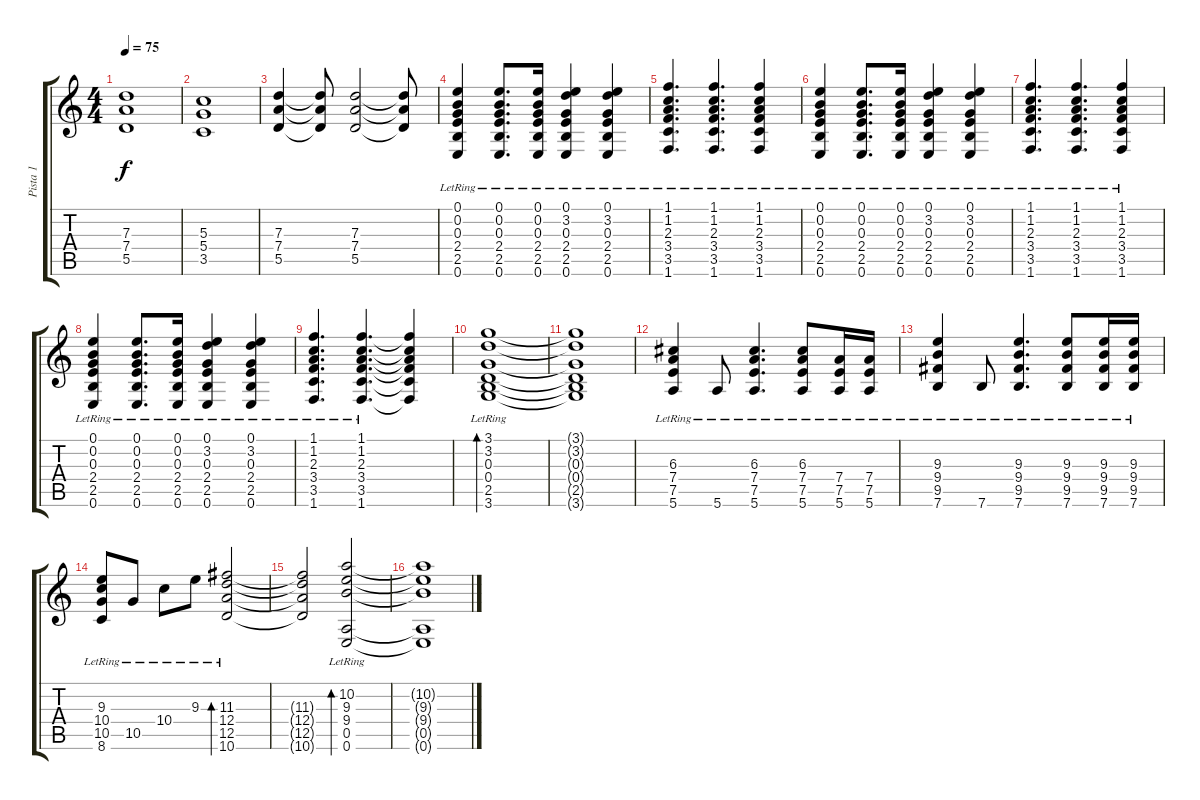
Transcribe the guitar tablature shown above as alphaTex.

\track ("Pista 1" "Pista 1") {instrument acousticguitarsteel}
\staff {score tabs}
\tuning (E4 B3 G3 D3 A2 E2) {hide}
\ts (4 4)
\tempo 75
\clef g2
\ks c
(7.3 7.4 5.5).1{dy f} |
(5.3 5.4 3.5).1 |
(7.3 7.4 5.5).4 (7.3{t} 7.4{t} 5.5{t}).8 (7.3 7.4 5.5).2 (7.3{t} 7.4{t} 5.5{t}).8 |
(0.1{lr} 0.2{lr} 0.3{lr} 2.4{lr} 2.5{lr} 0.6{lr}).4{instrument acousticguitarsteel} (0.1{lr} 0.2{lr} 0.3{lr} 2.4{lr} 2.5{lr} 0.6{lr}).8{d} (0.1{lr} 0.2{lr} 0.3{lr} 2.4{lr} 2.5{lr} 0.6{lr}).16 (0.1{lr} 3.2{lr} 0.3{lr} 2.4{lr} 2.5{lr} 0.6{lr}).4 (0.1{lr} 3.2{lr} 0.3{lr} 2.4{lr} 2.5{lr} 0.6{lr}).4 |
(1.1{lr} 1.2{lr} 2.3{lr} 3.4{lr} 3.5{lr} 1.6{lr}).4{d} (1.1{lr} 1.2{lr} 2.3{lr} 3.4{lr} 3.5{lr} 1.6{lr}).4{d} (1.1{lr} 1.2{lr} 2.3{lr} 3.4{lr} 3.5{lr} 1.6{lr}).4 |
(0.1{lr} 0.2{lr} 0.3{lr} 2.4{lr} 2.5{lr} 0.6{lr}).4 (0.1{lr} 0.2{lr} 0.3{lr} 2.4{lr} 2.5{lr} 0.6{lr}).8{d} (0.1{lr} 0.2{lr} 0.3{lr} 2.4{lr} 2.5{lr} 0.6{lr}).16 (0.1{lr} 3.2{lr} 0.3{lr} 2.4{lr} 2.5{lr} 0.6{lr}).4 (0.1{lr} 3.2{lr} 0.3{lr} 2.4{lr} 2.5{lr} 0.6{lr}).4 |
(1.1{lr} 1.2{lr} 2.3{lr} 3.4{lr} 3.5{lr} 1.6{lr}).4{d} (1.1{lr} 1.2{lr} 2.3{lr} 3.4{lr} 3.5{lr} 1.6{lr}).4{d} (1.1{lr} 1.2{lr} 2.3{lr} 3.4{lr} 3.5{lr} 1.6{lr}).4 |
(0.1{lr} 0.2{lr} 0.3{lr} 2.4{lr} 2.5{lr} 0.6{lr}).4 (0.1{lr} 0.2{lr} 0.3{lr} 2.4{lr} 2.5{lr} 0.6{lr}).8{d} (0.1{lr} 0.2{lr} 0.3{lr} 2.4{lr} 2.5{lr} 0.6{lr}).16 (0.1{lr} 3.2{lr} 0.3{lr} 2.4{lr} 2.5{lr} 0.6{lr}).4 (0.1{lr} 3.2{lr} 0.3{lr} 2.4{lr} 2.5{lr} 0.6{lr}).4 |
(1.1{lr} 1.2{lr} 2.3{lr} 3.4{lr} 3.5{lr} 1.6{lr}).4{d} (1.1{lr} 1.2{lr} 2.3{lr} 3.4{lr} 3.5{lr} 1.6{lr}).4{d} (1.1{t} 1.2{t} 2.3{t} 3.4{t} 3.5{t} 1.6{t}).4 |
(3.1{lr} 3.2{lr} 0.3{lr} 0.4{lr} 2.5{lr} 3.6{lr}).1{bd 240} |
(3.1{t} 3.2{t} 0.3{t} 0.4{t} 2.5{t} 3.6{t}).1 |
(6.3{lr} 7.4{lr} 7.5{lr} 5.6{lr}).4 5.6{lr}.8 (6.3{lr} 7.4{lr} 7.5{lr} 5.6{lr}).4{d} (6.3{lr} 7.4{lr} 7.5{lr} 5.6{lr}).8 (7.4{lr} 7.5{lr} 5.6{lr}).16 (7.4{lr} 7.5{lr} 5.6{lr}).16 |
(9.3{lr} 9.4{lr} 9.5{lr} 7.6{lr}).4 7.6{lr}.8 (9.3{lr} 9.4{lr} 9.5{lr} 7.6{lr}).4{d} (9.3{lr} 9.4{lr} 9.5{lr} 7.6{lr}).8 (9.3{lr} 9.4{lr} 9.5{lr} 7.6{lr}).16 (9.3{lr} 9.4{lr} 9.5{lr} 7.6{lr}).16 |
(9.3{lr} 10.4{lr} 10.5{lr} 8.6{lr}).8 10.5{lr}.8 10.4{lr}.8 9.3{lr}.8 (11.3{lr} 12.4{lr} 12.5{lr} 10.6{lr}).2{bd 240} |
(11.3{t} 12.4{t} 12.5{t} 10.6{t}).2 (10.2{lr} 9.3{lr} 9.4{lr} 0.5{lr} 0.6{lr}).2{bd 240} |
(10.2{t} 9.3{t} 9.4{t} 0.5{t} 0.6{t}).1
